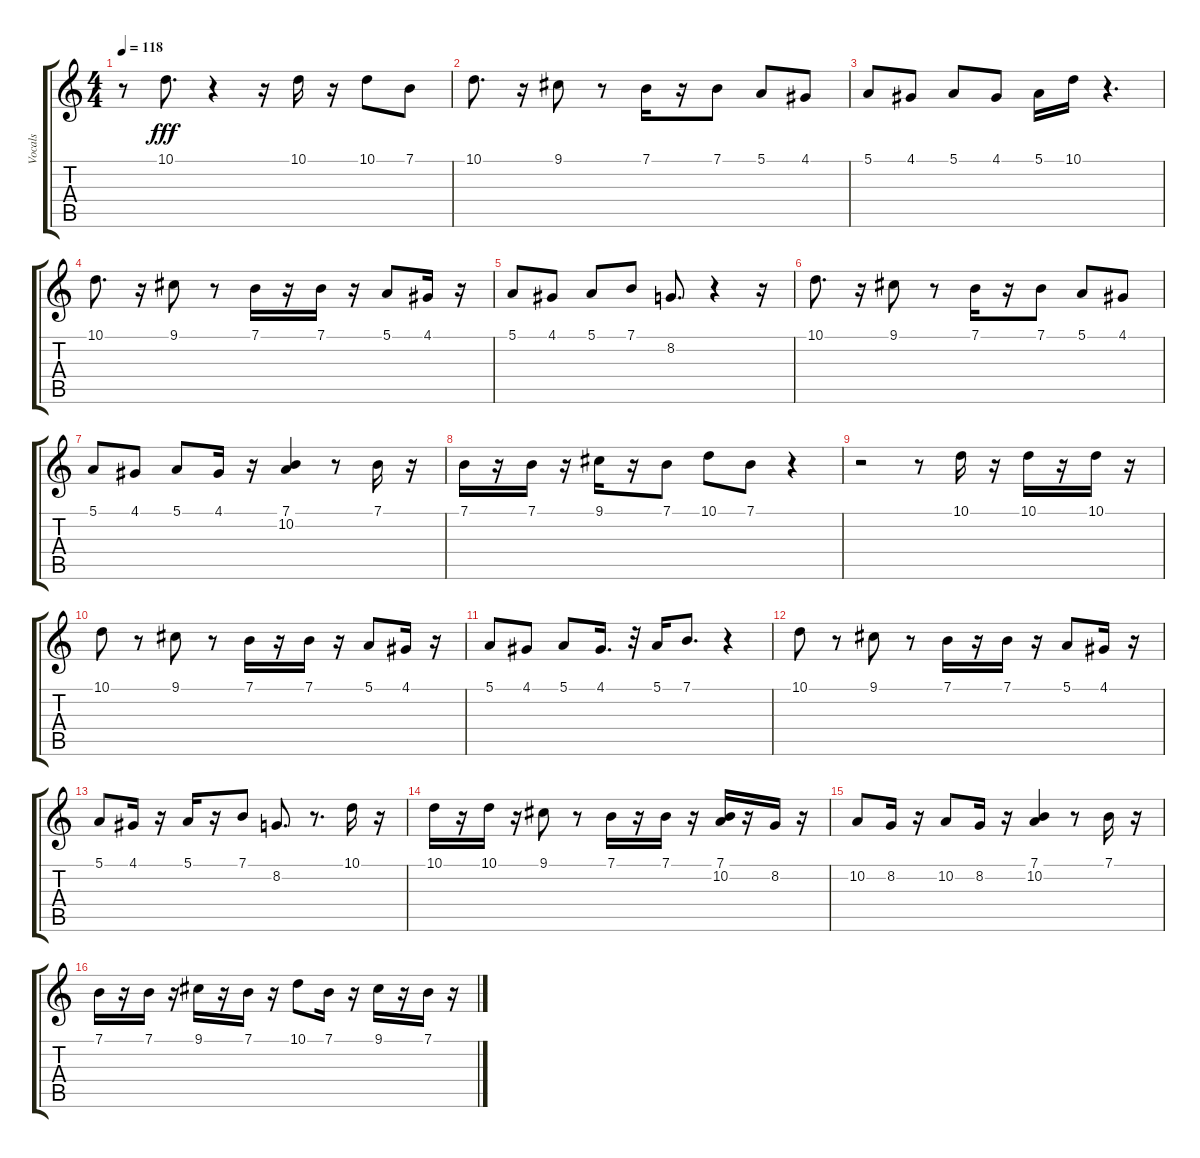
\track ("Vocals" "Vocals") {instrument voiceoohs}
\staff {score tabs}
\tuning (E4 B3 G3 D3 A2 E2) {hide}
\ts (4 4)
\tempo 118
\clef g2
\ks c
r.8{dy fff} 10.1.8{d} r.4 r.16 10.1.16 r.16 10.1.8 7.1.8 |
10.1.8{d} r.16 9.1.8 r.8 7.1.16 r.16 7.1.8 5.1.8 4.1.8 |
5.1.8 4.1.8 5.1.8 4.1.8 5.1.16 10.1.16 r.4{d} |
10.1.8{d} r.16 9.1.8 r.8 7.1.16 r.16 7.1.16 r.16 5.1.8 4.1.16 r.16 |
5.1.8 4.1.8 5.1.8 7.1.8 8.2.8{d} r.4 r.16 |
10.1.8{d} r.16 9.1.8 r.8 7.1.16 r.16 7.1.8 5.1.8 4.1.8 |
5.1.8 4.1.8 5.1.8 4.1.16 r.16 (7.1 10.2).4 r.8 7.1.16 r.16 |
7.1.16 r.16 7.1.16 r.16 9.1.16 r.16 7.1.8 10.1.8 7.1.8 r.4 |
r.2 r.8 10.1.16 r.16 10.1.16 r.16 10.1.16 r.16 |
10.1.8 r.8 9.1.8 r.8 7.1.16 r.16 7.1.16 r.16 5.1.8 4.1.16 r.16 |
5.1.8 4.1.8 5.1.8 4.1.16{d} r.32 5.1.16 7.1.8{d} r.4 |
10.1.8 r.8 9.1.8 r.8 7.1.16 r.16 7.1.16 r.16 5.1.8 4.1.16 r.16 |
5.1.8 4.1.16 r.16 5.1.16 r.16 7.1.8 8.2.8{d} r.8{d} 10.1.16 r.16 |
10.1.16 r.16 10.1.16 r.16 9.1.8 r.8 7.1.16 r.16 7.1.16 r.16 (7.1 10.2).16 r.16 8.2.16 r.16 |
10.2.8 8.2.16 r.16 10.2.8 8.2.16 r.16 (7.1 10.2).4 r.8 7.1.16 r.16 |
7.1.16 r.16 7.1.16 r.16 9.1.16 r.16 7.1.16 r.16 10.1.8 7.1.16 r.16 9.1.16 r.16 7.1.16 r.16
